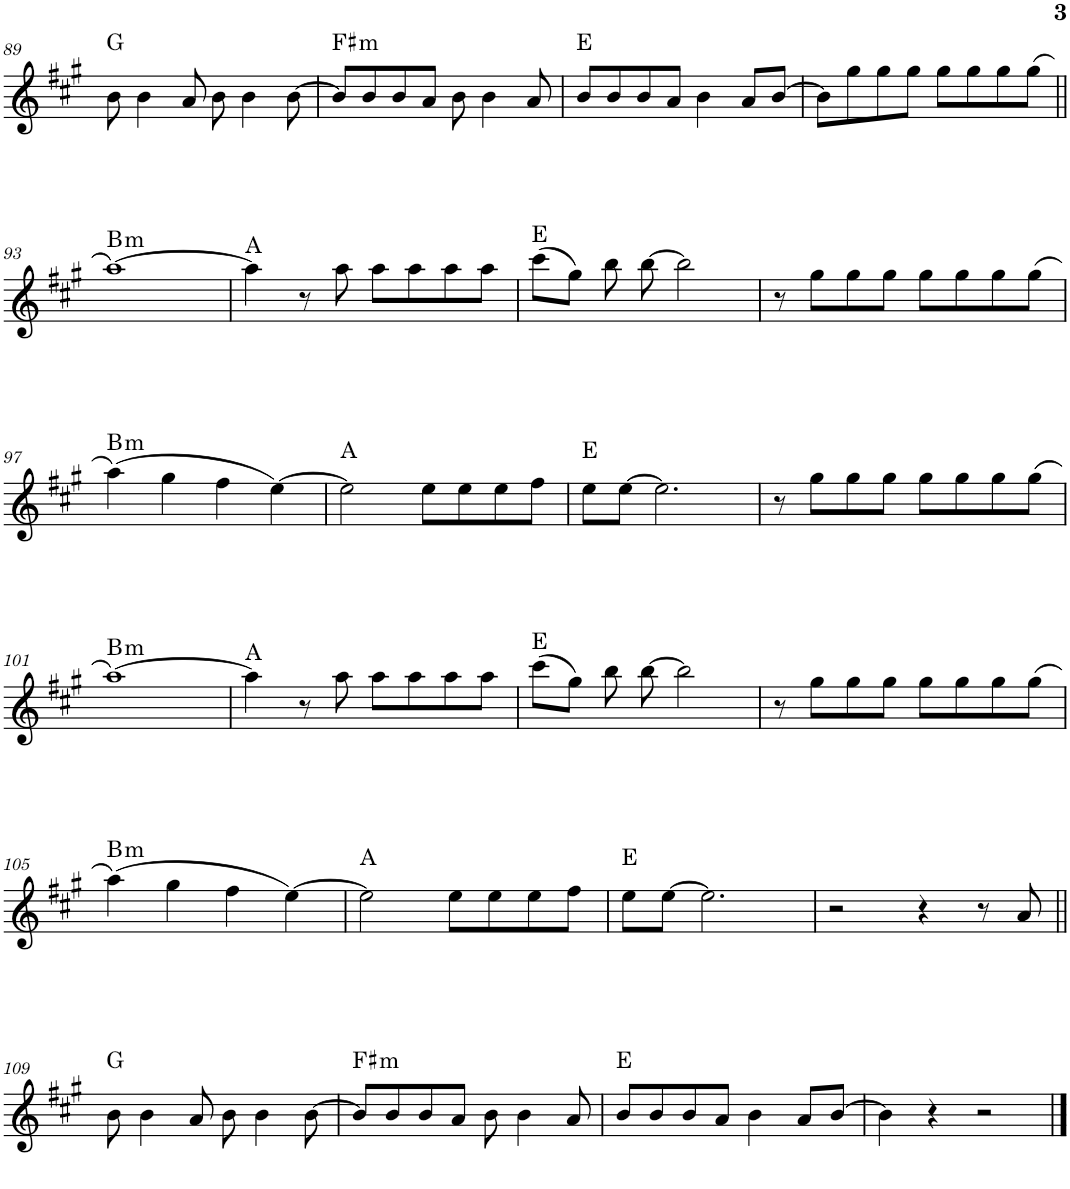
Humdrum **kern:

**kern	**harte
*part1	*part1
*staff1	*
*I"Piano	*
*I'Pno.	*
!!LO:PB:g=z
*clefG2	*
*k[f#c#g#]	*
*M4/4	*
=89	=89
8b\	G:maj
4b\	.
8a/	.
8b\	.
4b\	.
[8b\	.
=90	=90
!	!LO:H:kt=m
8b/L]	F#:min
8b/	.
8b/	.
8a/J	.
8b\	.
4b\	.
8a/	.
=91	=91
8b/L	E:maj
8b/	.
8b/	.
8a/J	.
4b\	.
8a/L	.
[8b/J	.
=92	=92
8b\L]	.
8gg#\	.
8gg#\	.
8gg#\J	.
8gg#\L	.
8gg#\	.
8gg#\	.
(8gg#\J	.
!!LO:LB:g=z
=93||	=93||
!	!LO:H:kt=m
[1aa)	B:min
=94	=94
4aa\]	A:maj
8r	.
8aa\	.
8aa\L	.
8aa\	.
8aa\	.
8aa\J	.
=95	=95
(8ccc#\L	E:maj
8gg#\J)	.
8bb\	.
[8bb\	.
2bb\]	.
=96	=96
8r	.
8gg#\L	.
8gg#\	.
8gg#\J	.
8gg#\L	.
8gg#\	.
8gg#\	.
(8gg#\J	.
!!LO:LB:g=z
=97	=97
!	!LO:H:kt=m
(4aa\)	B:min
4gg#\	.
4ff#\	.
[4ee\)	.
=98	=98
2ee\]	A:maj
8ee\L	.
8ee\	.
8ee\	.
8ff#\J	.
=99	=99
8ee\L	E:maj
[8ee\J	.
2.ee\]	.
=100	=100
8r	.
8gg#\L	.
8gg#\	.
8gg#\J	.
8gg#\L	.
8gg#\	.
8gg#\	.
(8gg#\J	.
!!LO:LB:g=z
=101	=101
!	!LO:H:kt=m
[1aa)	B:min
=102	=102
4aa\]	A:maj
8r	.
8aa\	.
8aa\L	.
8aa\	.
8aa\	.
8aa\J	.
=103	=103
(8ccc#\L	E:maj
8gg#\J)	.
8bb\	.
[8bb\	.
2bb\]	.
=104	=104
8r	.
8gg#\L	.
8gg#\	.
8gg#\J	.
8gg#\L	.
8gg#\	.
8gg#\	.
(8gg#\J	.
!!LO:LB:g=z
=105	=105
!	!LO:H:kt=m
(4aa\)	B:min
4gg#\	.
4ff#\	.
[4ee\)	.
=106	=106
2ee\]	A:maj
8ee\L	.
8ee\	.
8ee\	.
8ff#\J	.
=107	=107
8ee\L	E:maj
[8ee\J	.
2.ee\]	.
=108	=108
2r	.
4r	.
8r	.
8a/	.
!!LO:LB:g=z
=109||	=109||
8b\	G:maj
4b\	.
8a/	.
8b\	.
4b\	.
[8b\	.
=110	=110
!	!LO:H:kt=m
8b/L]	F#:min
8b/	.
8b/	.
8a/J	.
8b\	.
4b\	.
8a/	.
=111	=111
8b/L	E:maj
8b/	.
8b/	.
8a/J	.
4b\	.
8a/L	.
[8b/J	.
=112	=112
4b\]	.
4r	.
2r	.
==	==
*-	*-
